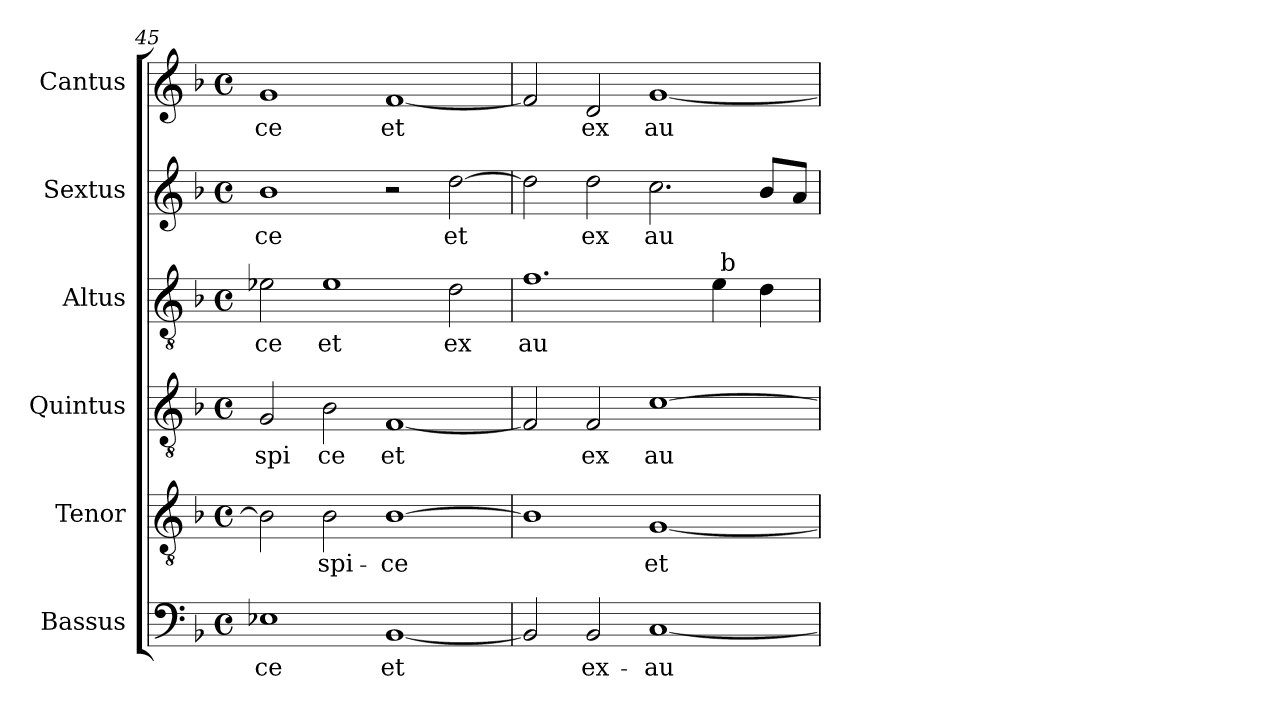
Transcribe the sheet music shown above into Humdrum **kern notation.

**kern	**text	**kern	**text	**kern	**text	**kern	**text	**kern	**text	**kern	**text
*part6	*part6	*part5	*part5	*part4	*part4	*part3	*part3	*part2	*part2	*part1	*part1
*staff6	*staff6	*staff5	*staff5	*staff4	*staff4	*staff3	*staff3	*staff2	*staff2	*staff1	*staff1
*I"Bassus	*	*I"Tenor	*	*I"Quintus	*	*I"Altus	*	*I"Sextus	*	*I"Cantus	*
*clefF4	*	*clefGv2	*	*clefGv2	*	*clefGv2	*	*clefG2	*	*clefG2	*
*k[b-]	*	*k[b-]	*	*k[b-]	*	*k[b-]	*	*k[b-]	*	*k[b-]	*
*F:	*	*F:	*	*F:	*	*F:	*	*F:	*	*F:	*
*M4/4	*	*M4/4	*	*M4/4	*	*M4/4	*	*M4/4	*	*M4/4	*
*met(c)	*	*met(c)	*	*met(c)	*	*met(c)	*	*met(c)	*	*met(c)	*
=45	=45	=45	=45	=45	=45	=45	=45	=45	=45	=45	=45
!	!LO:LY:b:cj	!	!	!	!LO:LY:b:cj	!	!LO:LY:b:cj	!	!LO:LY:b:cj	!	!LO:LY:b:cj
1E-X	ce	2B-\]	.	2G/	spi	2e-X\	ce	1b-	ce	1g	ce
!	!	!	!LO:LY:b:cj	!	!LO:LY:b:cj	!	!LO:LY:b:cj	!	!	!	!
.	.	2B-\	-spi-	2B-\	ce	1e-	et	.	.	.	.
!	!LO:LY:b:cj	!	!LO:LY:b:cj	!	!LO:LY:b:cj	!	!	!	!	!	!LO:LY:b:cj
[>1BB-	et	[<1B-	-ce	[>1F	et	.	.	2r	.	[>1f	et
!	!	!	!	!	!	!	!LO:LY:b:cj	!	!LO:LY:b:cj	!	!
.	.	.	.	.	.	2d\	ex	[>2dd\	et	.	.
!!LO:LB:g=z
=46	=46	=46	=46	=46	=46	=46	=46	=46	=46	=46	=46
!	!	!	!	!	!	!	!LO:LY:b:cj	!	!	!	!
*	*	*	*	*	*	*^	*	*	*	*	*
2BB-/]	.	1B-]	.	2F/]	.	1.f	1ryy	au	2dd\]	.	2f/]	.
!	!LO:LY:b:cj	!	!	!	!LO:LY:b:cj	!	!	!	!	!LO:LY:b:cj	!	!LO:LY:b:cj
2BB-/	ex-	.	.	2F/	ex	.	.	.	2dd\	ex	2d/	ex
!	!LO:LY:b:cj	!	!LO:LY:b:cj	!	!LO:LY:b:cj	!	!	!	!	!LO:LY:b	!	!LO:LY:b:cj
[<1C	-au-	[<1G	et	[>1c	au	.	2ryy	.	2.cc\	au	[<1g	au
.	.	.	.	.	.	4e\	64ryy	.	.	.	.	.
!	!	!	!	!	!	!	!LO:TX:a:t=b	!	!	!	!	!
.	.	.	.	.	.	.	4ryy	.	.	.	.	.
.	.	.	.	.	.	4d\	.	.	8b-/L	.	.	.
.	.	.	.	.	.	.	8...ryy	.	.	.	.	.
.	.	.	.	.	.	.	.	.	8a/J	.	.	.
*	*	*	*	*	*	*v	*v	*	*	*	*	*
=	=	=	=	=	=	=	=	=	=	=	=
*-	*-	*-	*-	*-	*-	*-	*-	*-	*-	*-	*-
